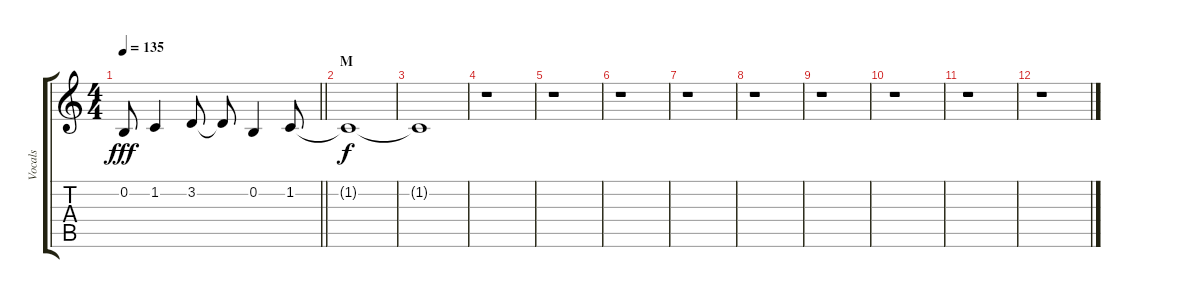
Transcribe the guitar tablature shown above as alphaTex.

\track ("Vocals" "Vocals") {instrument voiceoohs}
\staff {score tabs}
\tuning (E4 B3 G3 D3 A2 E2) {hide}
\ts (4 4)
\tempo 135
\clef g2
\barLineRight lightlight
\ks c
0.2{t}.8{dy fff} 1.2.4 3.2.8 3.2{t}.8 0.2.4 1.2.8 |
\section ("" "M")
1.2{t}.1{dy f} |
1.2{t}.1 |
r.1 |
r.1 |
r.1 |
r.1 |
r.1 |
r.1 |
r.1{volume 0} |
r.1 |
r.1
